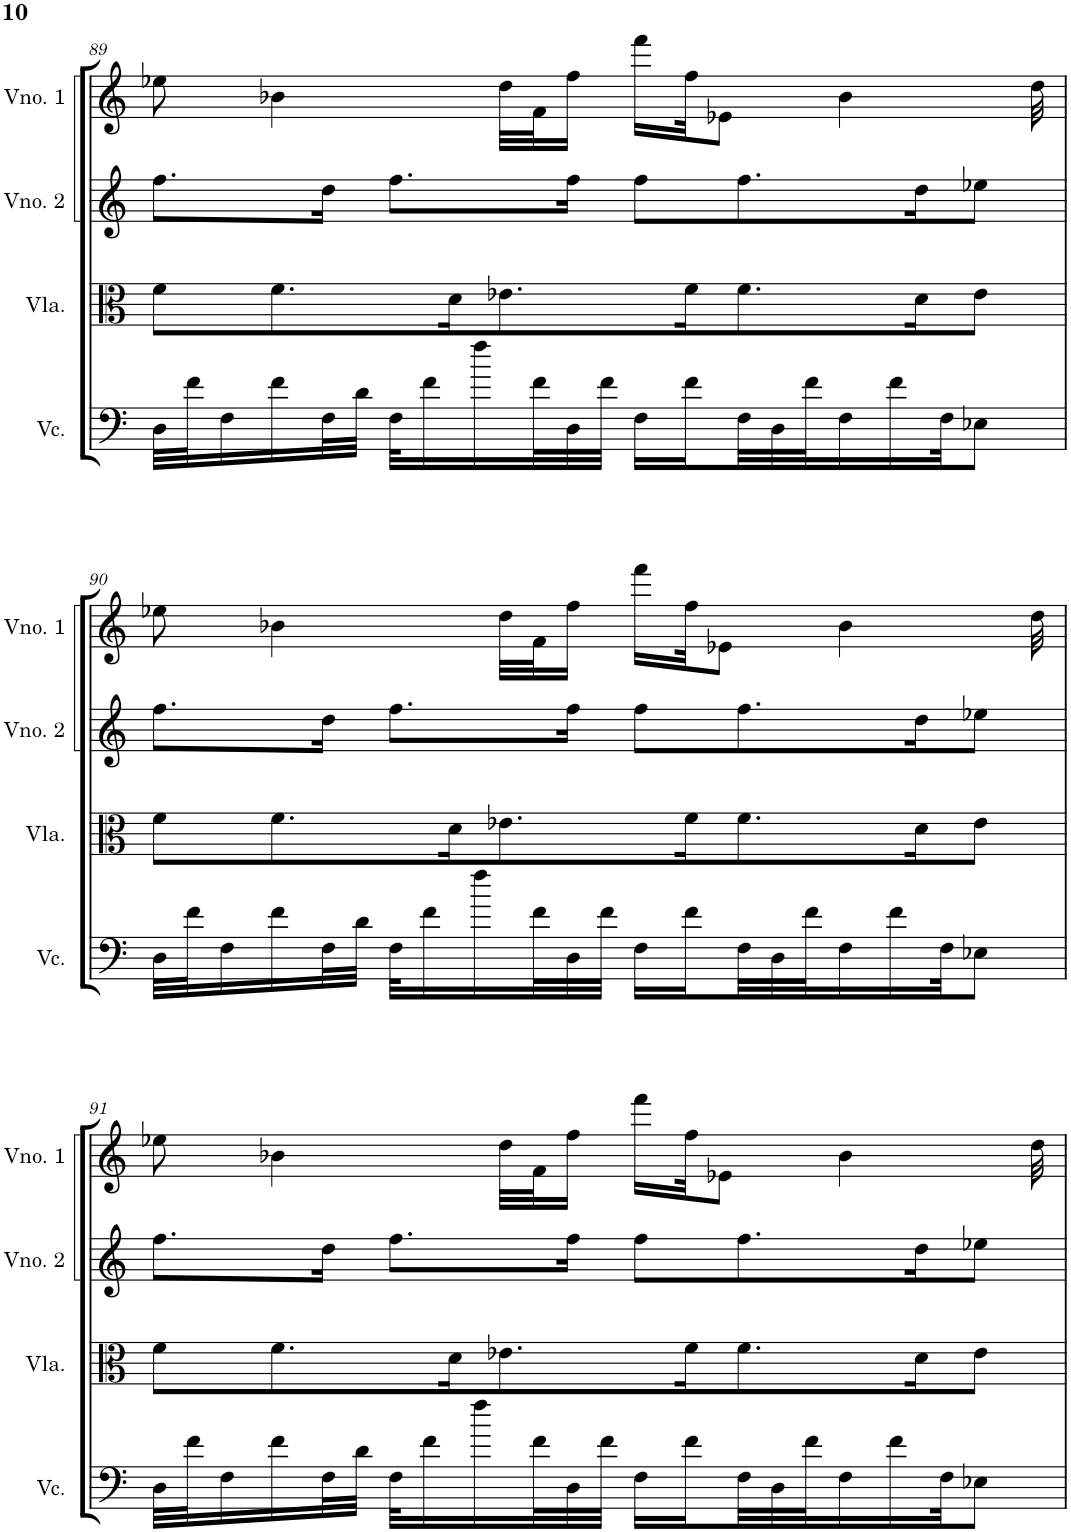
**kern	**kern	**kern	**kern
*part4	*part3	*part2	*part1
*staff4	*staff3	*staff2	*staff1
*I"Violoncelo	*I"Viola	*I"Violino 2	*I"Violino 1
*I'Vc.	*I'Vla.	*I'Vno. 2	*I'Vno. 1
!!LO:PB:g=z
*clefF4	*clefC3	*clefG2	*clefG2
*k[]	*k[]	*k[]	*k[]
*M4/4	*M4/4	*M4/4	*M4/4
=89	=89	=89	=89
32D\LLL	8f\L	8.ff\L	8ee-X\
32f\J	.	.	.
16F\	.	.	.
16f\	8.f\	.	4b-X\
32F\L	.	16dd\Jk	.
32d\JJJ	.	.	.
32F\KLL	.	8.ff\L	.
16f\	.	.	.
.	16d\K	.	.
16ff\	.	.	.
.	8.e-X\	.	32dd\LLL
32f\L	.	.	32f\J
32D\	.	16ff\Jk	16ff\JJ
32f\JJJ	.	.	.
16F\LL	.	8ff\L	16fff\LL
16f\	16f\K	.	32ff\JK
.	.	.	8e-X\J
32F\L	8.f\	8.ff\	.
32D\	.	.	.
32f\J	.	.	.
16F\	.	.	4b-\
16f\	.	.	.
.	16d\K	16dd\K	.
32F\JK	.	.	.
8E-X\J	8e-\J	8ee-X\J	.
.	.	.	32dd\
!!LO:LB:g=z
=90	=90	=90	=90
32D\LLL	8f\L	8.ff\L	8ee-X\
32f\J	.	.	.
16F\	.	.	.
16f\	8.f\	.	4b-X\
32F\L	.	16dd\Jk	.
32d\JJJ	.	.	.
32F\KLL	.	8.ff\L	.
16f\	.	.	.
.	16d\K	.	.
16ff\	.	.	.
.	8.e-X\	.	32dd\LLL
32f\L	.	.	32f\J
32D\	.	16ff\Jk	16ff\JJ
32f\JJJ	.	.	.
16F\LL	.	8ff\L	16fff\LL
16f\	16f\K	.	32ff\JK
.	.	.	8e-X\J
32F\L	8.f\	8.ff\	.
32D\	.	.	.
32f\J	.	.	.
16F\	.	.	4b-\
16f\	.	.	.
.	16d\K	16dd\K	.
32F\JK	.	.	.
8E-X\J	8e-\J	8ee-X\J	.
.	.	.	32dd\
!!LO:LB:g=z
=91	=91	=91	=91
32D\LLL	8f\L	8.ff\L	8ee-X\
32f\J	.	.	.
16F\	.	.	.
16f\	8.f\	.	4b-X\
32F\L	.	16dd\Jk	.
32d\JJJ	.	.	.
32F\KLL	.	8.ff\L	.
16f\	.	.	.
.	16d\K	.	.
16ff\	.	.	.
.	8.e-X\	.	32dd\LLL
32f\L	.	.	32f\J
32D\	.	16ff\Jk	16ff\JJ
32f\JJJ	.	.	.
16F\LL	.	8ff\L	16fff\LL
16f\	16f\K	.	32ff\JK
.	.	.	8e-X\J
32F\L	8.f\	8.ff\	.
32D\	.	.	.
32f\J	.	.	.
16F\	.	.	4b-\
16f\	.	.	.
.	16d\K	16dd\K	.
32F\JK	.	.	.
8E-X\J	8e-\J	8ee-X\J	.
.	.	.	32dd\
=	=	=	=
*-	*-	*-	*-
